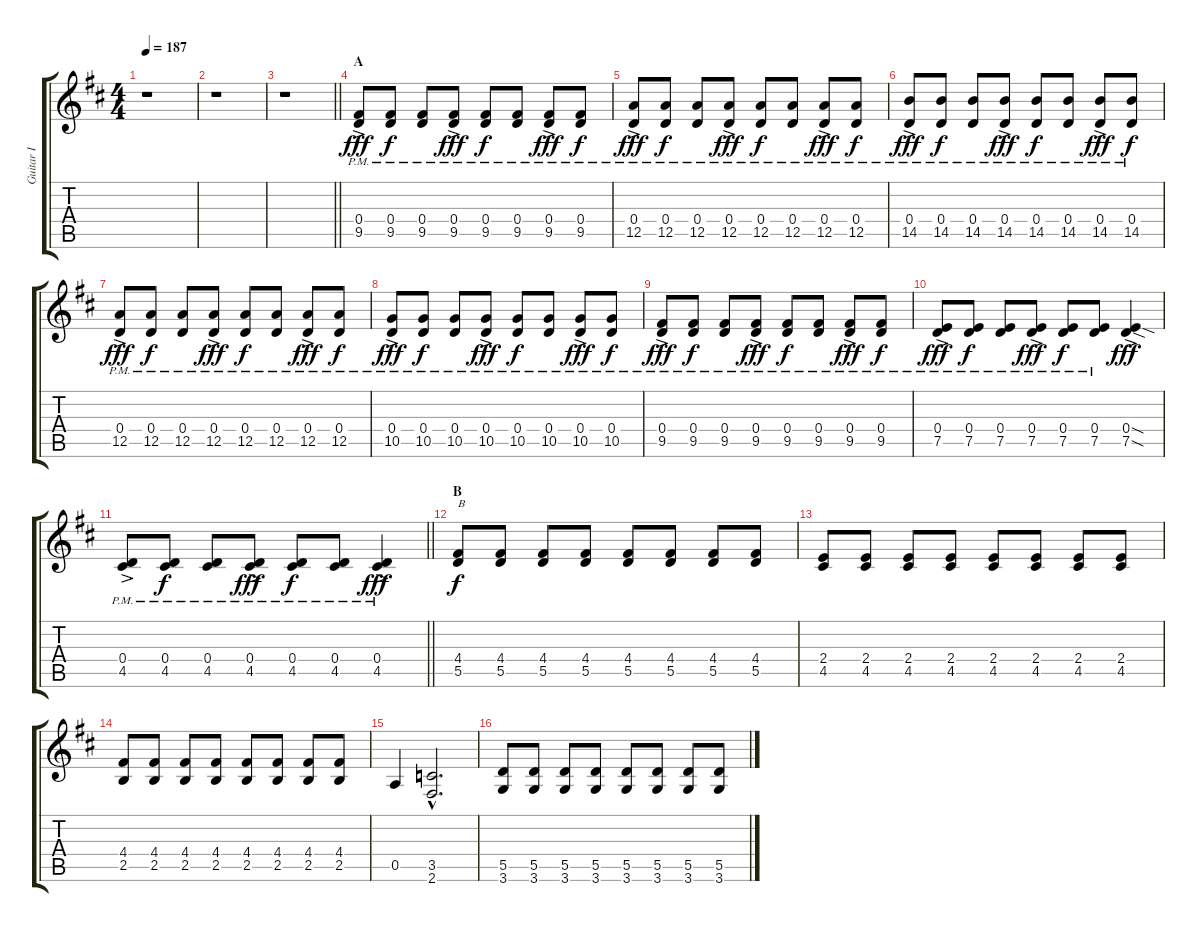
\track ("Guitar I" "Guitar I") {instrument overdrivenguitar}
\staff {score tabs}
\tuning (E4 B3 G3 D3 A2 E2) {hide}
\ts (4 4)
\tempo 187
\clef g2
\ks d
r.1{dy f} |
r.1 |
\barLineRight lightlight
r.1 |
\section ("" "A")
(0.4{ac pm} 9.5{ac pm}).8{dy fff instrument electricguitarclean} (0.4{pm} 9.5{pm}).8{dy f} (0.4{pm} 9.5{pm}).8 (0.4{ac pm} 9.5{ac pm}).8{dy fff} (0.4{pm} 9.5{pm}).8{dy f} (0.4{pm} 9.5{pm}).8 (0.4{ac pm} 9.5{ac pm}).8{dy fff} (0.4{pm} 9.5{pm}).8{dy f} |
(0.4{ac pm} 12.5{ac pm}).8{dy fff} (0.4{pm} 12.5{pm}).8{dy f} (0.4{pm} 12.5{pm}).8 (0.4{ac pm} 12.5{ac pm}).8{dy fff} (0.4{pm} 12.5{pm}).8{dy f} (0.4{pm} 12.5{pm}).8 (0.4{ac pm} 12.5{ac pm}).8{dy fff} (0.4{pm} 12.5{pm}).8{dy f} |
(0.4{ac pm} 14.5{ac pm}).8{dy fff} (0.4{pm} 14.5{pm}).8{dy f} (0.4{pm} 14.5{pm}).8 (0.4{ac pm} 14.5{ac pm}).8{dy fff} (0.4{pm} 14.5{pm}).8{dy f} (0.4{pm} 14.5{pm}).8 (0.4{ac pm} 14.5{ac pm}).8{dy fff} (0.4{pm} 14.5{pm}).8{dy f} |
(0.4{ac pm} 12.5{ac pm}).8{dy fff} (0.4{pm} 12.5{pm}).8{dy f} (0.4{pm} 12.5{pm}).8 (0.4{ac pm} 12.5{ac pm}).8{dy fff} (0.4{pm} 12.5{pm}).8{dy f} (0.4{pm} 12.5{pm}).8 (0.4{ac pm} 12.5{ac pm}).8{dy fff} (0.4{pm} 12.5{pm}).8{dy f} |
(0.4{ac pm} 10.5{ac pm}).8{dy fff} (0.4{pm} 10.5{pm}).8{dy f} (0.4{pm} 10.5{pm}).8 (0.4{ac pm} 10.5{ac pm}).8{dy fff} (0.4{pm} 10.5{pm}).8{dy f} (0.4{pm} 10.5{pm}).8 (0.4{ac pm} 10.5{ac pm}).8{dy fff} (0.4{pm} 10.5{pm}).8{dy f} |
(0.4{ac pm} 9.5{ac pm}).8{dy fff} (0.4{pm} 9.5{pm}).8{dy f} (0.4{pm} 9.5{pm}).8 (0.4{ac pm} 9.5{ac pm}).8{dy fff} (0.4{pm} 9.5{pm}).8{dy f} (0.4{pm} 9.5{pm}).8 (0.4{ac pm} 9.5{ac pm}).8{dy fff} (0.4{pm} 9.5{pm}).8{dy f} |
(0.4{ac pm} 7.5{ac pm}).8{dy fff} (0.4{pm} 7.5{pm}).8{dy f} (0.4{pm} 7.5{pm}).8 (0.4{ac pm} 7.5{ac pm}).8{dy fff} (0.4{pm} 7.5{pm}).8{dy f} (0.4{pm} 7.5{pm}).8 (0.4{sod ac} 7.5{sod ac}).4{dy fff} |
\barLineRight lightlight
(0.4{ac pm} 4.5{ac pm}).8 (0.4{pm} 4.5{pm}).8{dy f} (0.4{pm} 4.5{pm}).8 (0.4{ac pm} 4.5{ac pm}).8{dy fff} (0.4{pm} 4.5{pm}).8{dy f} (0.4{pm} 4.5{pm}).8 (0.4{ac pm} 4.5{ac pm}).4{dy fff} |
\section ("" "B")
(4.4 5.5).8{txt "B" dy f instrument overdrivenguitar} (4.4 5.5).8 (4.4 5.5).8 (4.4 5.5).8 (4.4 5.5).8 (4.4 5.5).8 (4.4 5.5).8 (4.4 5.5).8 |
(2.4 4.5).8 (2.4 4.5).8 (2.4 4.5).8 (2.4 4.5).8 (2.4 4.5).8 (2.4 4.5).8 (2.4 4.5).8 (2.4 4.5).8 |
(4.4 2.5).8 (4.4 2.5).8 (4.4 2.5).8 (4.4 2.5).8 (4.4 2.5).8 (4.4 2.5).8 (4.4 2.5).8 (4.4 2.5).8 |
0.5.4 (3.5{hac} 2.6{hac}).2{d} |
(5.5 3.6).8 (5.5 3.6).8 (5.5 3.6).8 (5.5 3.6).8 (5.5 3.6).8 (5.5 3.6).8 (5.5 3.6).8 (5.5 3.6).8
